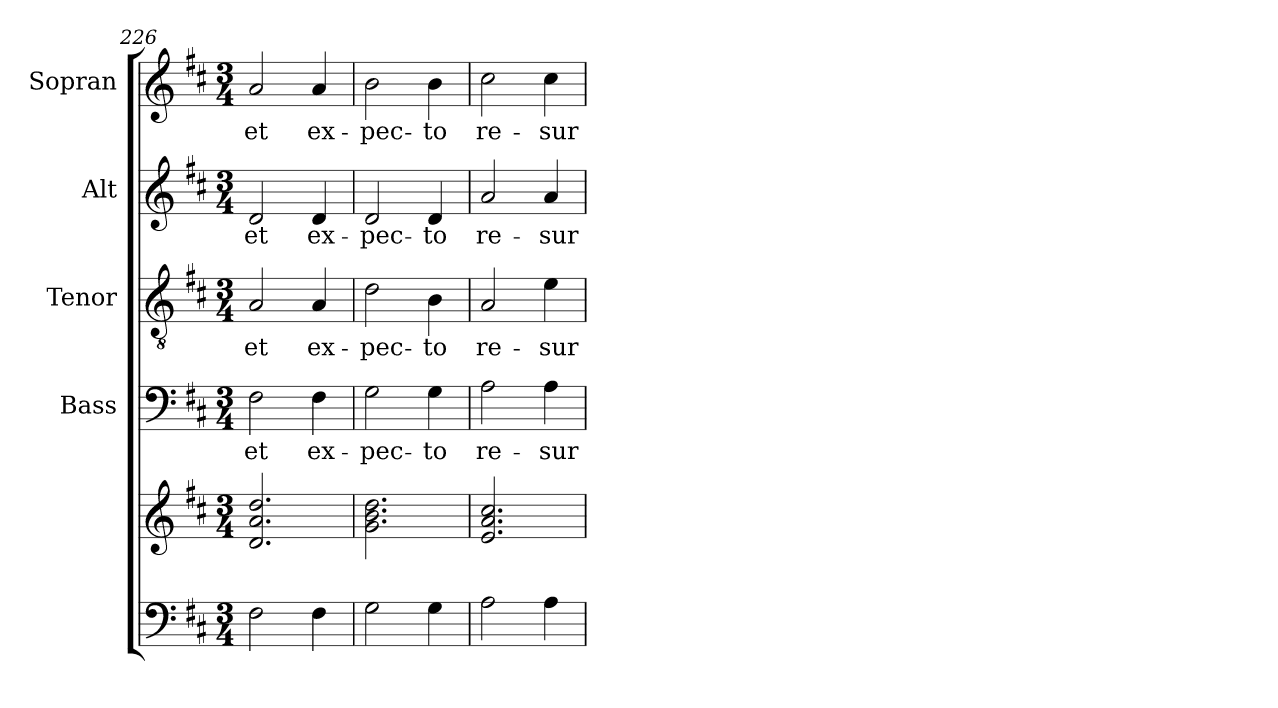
**kern	**kern	**kern	**text	**kern	**text	**kern	**text	**kern	**text
*part5	*part5	*part4	*part4	*part3	*part3	*part2	*part2	*part1	*part1
*staff6	*staff5	*staff4	*staff4	*staff3	*staff3	*staff2	*staff2	*staff1	*staff1
*	*	*I"Bass	*	*I"Tenor	*	*I"Alt	*	*I"Sopran	*
*	*	*I'B.	*	*I'T.	*	*I'A.	*	*I'S.	*
*clefF4	*clefG2	*clefF4	*	*clefGv2	*	*clefG2	*	*clefG2	*
*k[f#c#]	*k[f#c#]	*k[f#c#]	*	*k[f#c#]	*	*k[f#c#]	*	*k[f#c#]	*
*D:	*D:	*D:	*	*D:	*	*D:	*	*D:	*
*M3/4	*M3/4	*M3/4	*	*M3/4	*	*M3/4	*	*M3/4	*
=226	=226	=226	=226	=226	=226	=226	=226	=226	=226
!	!	!	!LO:LY:b	!	!LO:LY:b	!	!LO:LY:b	!	!LO:LY:b
2F#\	2.d/ 2.a/ 2.dd/	2F#\	et	2A/	et	2d/	et	2a/	et
!	!	!	!LO:LY:b	!	!LO:LY:b	!	!LO:LY:b	!	!LO:LY:b
4F#\	.	4F#\	ex-	4A/	ex-	4d/	ex-	4a/	ex-
=227	=227	=227	=227	=227	=227	=227	=227	=227	=227
!	!	!	!LO:LY:b	!	!LO:LY:b	!	!LO:LY:b	!	!LO:LY:b
2G\	2.g\ 2.b\ 2.dd\	2G\	-pec-	2d\	-pec-	2d/	-pec-	2b\	-pec-
!	!	!	!LO:LY:b	!	!LO:LY:b	!	!LO:LY:b	!	!LO:LY:b
4G\	.	4G\	-to	4B\	-to	4d/	-to	4b\	-to
=228	=228	=228	=228	=228	=228	=228	=228	=228	=228
!	!	!	!LO:LY:b	!	!LO:LY:b	!	!LO:LY:b	!	!LO:LY:b
2A\	2.e/ 2.a/ 2.cc#/	2A\	re-	2A/	re-	2a/	re-	2cc#\	re-
!	!	!	!LO:LY:b	!	!LO:LY:b	!	!LO:LY:b	!	!LO:LY:b
4A\	.	4A\	-sur-	4e\	-sur-	4a/	-sur-	4cc#\	-sur-
=	=	=	=	=	=	=	=	=	=
*-	*-	*-	*-	*-	*-	*-	*-	*-	*-
